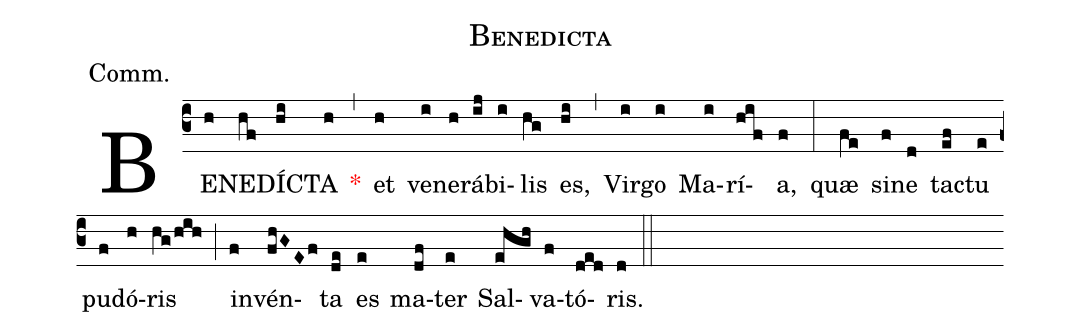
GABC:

name:Benedicta;
annotation:Comm.;
mode:V.;
office-part:Communion;
%%
(c3) BE(h)NE(hf)DÍ(hi)CTA(h) <v>\red{*}</v>(,) et(h) ve(i)ne(h)rá(ij)bi(i)lis(hg) es,(hi) (,) Vir(i)go(i) Ma(i)rí(hif)a,(f) (:) quæ(fe) si(f)ne(d) ta(ef)ctu(e) pu(f)dó(h)ris(hg/hih) (;) in(f)vén(fhGEf)ta(de) es(e) ma(df)ter(e) Sal(ehgh)va(f)tó(ded)ris.(d) (::)
